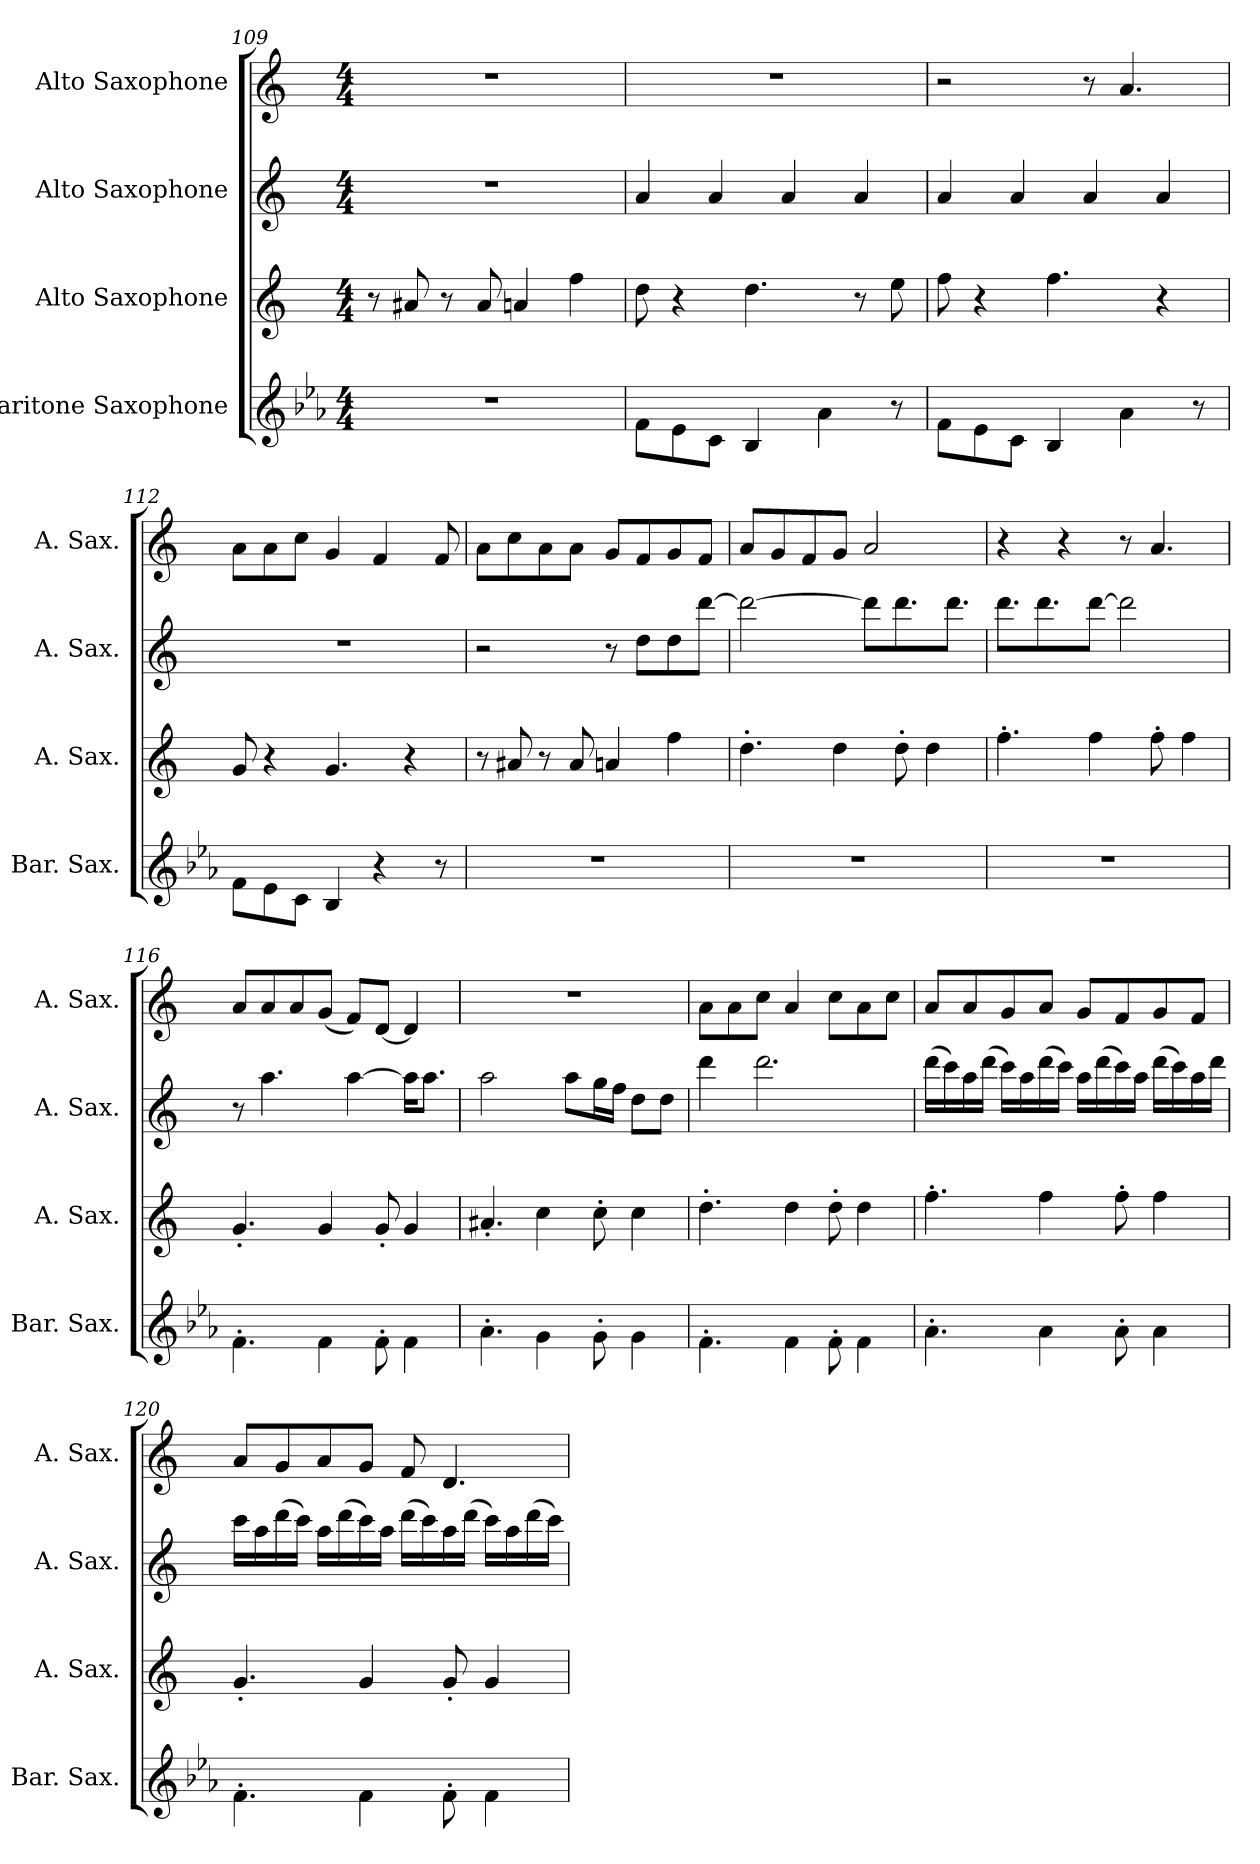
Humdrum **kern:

**kern	**kern	**kern	**kern
*part4	*part3	*part2	*part1
*staff4	*staff3	*staff2	*staff1
*I"Baritone Saxophone	*I"Alto Saxophone	*I"Alto Saxophone	*I"Alto Saxophone
*I'Bar. Sax.	*I'A. Sax.	*I'A. Sax.	*I'A. Sax.
*clefG2	*clefG2	*clefG2	*clefG2
*ITrd12c21	*ITrd5c9	*ITrd5c9	*ITrd5c9
*k[b-e-a-]	*k[b-e-a-]	*k[b-e-a-]	*k[b-e-a-]
*M4/4	*M4/4	*M4/4	*M4/4
=109	=109	=109	=109
1r	8r	1r	1r
.	8c#X/	.	.
.	8r	.	.
.	8c#/	.	.
.	4cn/	.	.
.	4a-\	.	.
=110	=110	=110	=110
8F\L	8f\	4c/	1r
8E-\	4r	.	.
8C\J	.	4c/	.
4BB-/	4.f\	.	.
.	.	4c/	.
4A-\	.	.	.
.	8r	4c/	.
8r	8g\	.	.
=111	=111	=111	=111
8F\L	8a-\	4c/	2r
8E-\	4r	.	.
8C\J	.	4c/	.
4BB-/	4.a-\	.	.
.	.	4c/	8r
4A-\	.	.	4.c/
.	4r	4c/	.
8r	.	.	.
=112	=112	=112	=112
8F\L	8B-/	1r	8c\L
8E-\	4r	.	8c\
8C\J	.	.	8e-\J
4BB-/	4.B-/	.	4B-/
4r	.	.	4A-/
.	4r	.	.
8r	.	.	8A-/
!!LO:LB:g=z
=113	=113	=113	=113
1r	8r	2r	8c\L
.	8c#X/	.	8e-\
.	8r	.	8c\
.	8c#/	.	8c\J
.	4cn/	8r	8B-/L
.	.	8f\L	8A-/
.	4a-\	8f\	8B-/
.	.	[8ff\J	8A-/J
=114	=114	=114	=114
1r	4.f'\	2ff\_	8c/L
.	.	.	8B-/
.	.	.	8A-/
.	4f\	.	8B-/J
.	.	8ff\L]	2c/
.	8f'\	8.ff\	.
.	4f\	.	.
.	.	8.ff\J	.
=115	=115	=115	=115
1r	4.a-'\	8.ff\L	4r
.	.	8.ff\	.
.	.	.	4r
.	4a-\	[8ff\J	.
.	.	2ff\]	8r
.	8a-'\	.	4.c/
.	4a-\	.	.
=116	=116	=116	=116
4.F'\	4.B-'/	8r	8c/L
.	.	4.cc\	8c/
.	.	.	8c/
4F\	4B-/	.	(<8B-/J
.	.	[4cc\	8A-/L)
8F'\	8B-'/	.	[8F/J
4F\	4B-/	16cc\KL]	4F/]
.	.	8.cc\J	.
!!LO:LB:g=z
=117	=117	=117	=117
4.A-'\	4.c#X'/	2cc\	1r
4G\	4e-\	.	.
.	.	8cc\L	.
8G'\	8e-'\	16b-\L	.
.	.	16a-\JJ	.
4G\	4e-\	8f\L	.
.	.	8f\J	.
=118	=118	=118	=118
4.F'\	4.f'\	4ff\	8c\L
.	.	.	8c\
.	.	2.ff\	8e-\J
4F\	4f\	.	4c/
8F'\	8f'\	.	8e-\L
4F\	4f\	.	8c\
.	.	.	8e-\J
=119	=119	=119	=119
4.A-'\	4.a-'\	(>16ff\LL	8c/L
.	.	16ee-\)	.
.	.	16cc\	8c/
.	.	(>16ff\JJ	.
.	.	16ee-\LL)	8B-/
.	.	16cc\	.
4A-\	4a-\	(>16ff\	8c/J
.	.	16ee-\JJ)	.
.	.	16cc\LL	8B-/L
.	.	(>16ff\	.
8A-'\	8a-'\	16ee-\)	8A-/
.	.	16cc\JJ	.
4A-\	4a-\	(>16ff\LL	8B-/
.	.	16ee-\)	.
.	.	16cc\	8A-/J
.	.	16ff\JJ	.
!!LO:PB:g=z
=120	=120	=120	=120
4.F'\	4.B-'/	16ee-\LL	8c/L
.	.	16cc\	.
.	.	(>16ff\	8B-/
.	.	16ee-\JJ)	.
.	.	16cc\LL	8c/
.	.	(>16ff\	.
4F\	4B-/	16ee-\)	8B-/J
.	.	16cc\JJ	.
.	.	(>16ff\LL	8A-/
.	.	16ee-\)	.
8F'\	8B-'/	16cc\	4.F/
.	.	(>16ff\JJ	.
4F\	4B-/	16ee-\LL)	.
.	.	16cc\	.
.	.	(>16ff\	.
.	.	16ee-\JJ)	.
=	=	=	=
*-	*-	*-	*-
